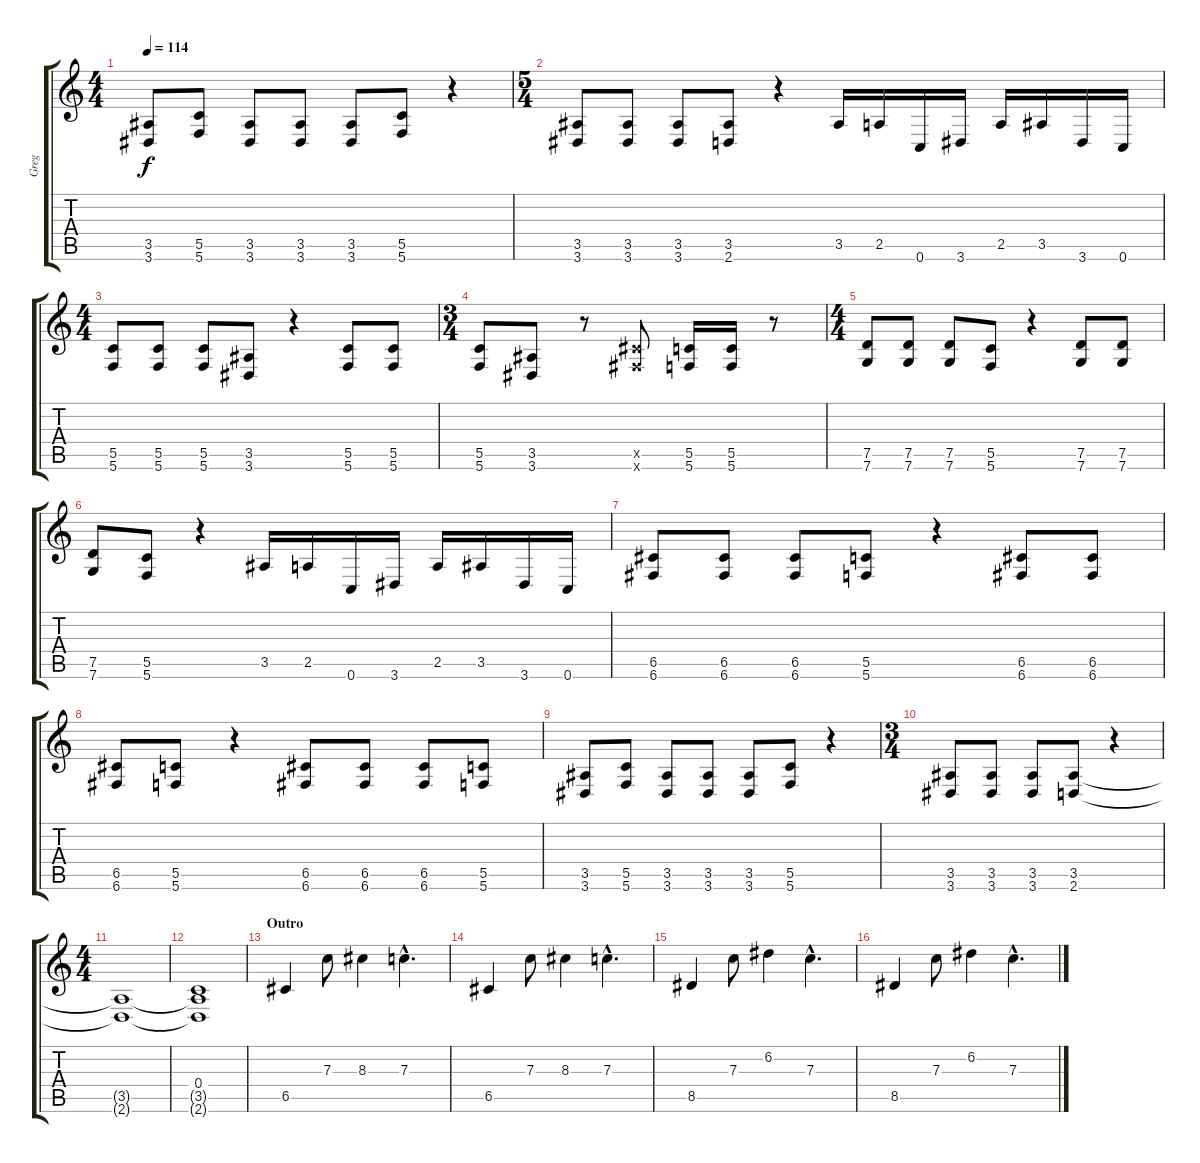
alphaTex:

\track ("Greg" "Greg") {instrument distortionguitar}
\staff {score tabs}
\tuning (D4 A3 F3 C3 G2 C2) {hide}
\ts (4 4)
\tempo 114
\clef g2
\ks c
(3.5 3.6).8{dy f} (5.5 5.6).8 (3.5 3.6).8 (3.5 3.6).8 (3.5 3.6).8 (5.5 5.6).8 r.4 |
\ts (5 4)
(3.5 3.6).8 (3.5 3.6).8 (3.5 3.6).8 (3.5 2.6).8 r.4 3.5.16 2.5.16 0.6.16 3.6.16 2.5.16 3.5.16 3.6.16 0.6.16 |
\ts (4 4)
(5.5 5.6).8 (5.5 5.6).8 (5.5 5.6).8 (3.5 3.6).8 r.4 (5.5 5.6).8 (5.5 5.6).8 |
\ts (3 4)
(5.5 5.6).8 (3.5 3.6).8 r.8 (6.5{x} 6.6{x}).8 (5.5 5.6).16 (5.5 5.6).16 r.8 |
\ts (4 4)
(7.5 7.6).8 (7.5 7.6).8 (7.5 7.6).8 (5.5 5.6).8 r.4 (7.5 7.6).8 (7.5 7.6).8 |
(7.5 7.6).8 (5.5 5.6).8 r.4 3.5.16 2.5.16 0.6.16 3.6.16 2.5.16 3.5.16 3.6.16 0.6.16 |
(6.5 6.6).8 (6.5 6.6).8 (6.5 6.6).8 (5.5 5.6).8 r.4 (6.5 6.6).8 (6.5 6.6).8 |
(6.5 6.6).8 (5.5 5.6).8 r.4 (6.5 6.6).8 (6.5 6.6).8 (6.5 6.6).8 (5.5 5.6).8 |
(3.5 3.6).8 (5.5 5.6).8 (3.5 3.6).8 (3.5 3.6).8 (3.5 3.6).8 (5.5 5.6).8 r.4 |
\ts (3 4)
(3.5 3.6).8 (3.5 3.6).8 (3.5 3.6).8 (3.5 2.6).8 r.4 |
\ts (4 4)
(3.5{t} 2.6{t}).1 |
(0.4 3.5{t} 2.6{t}).1 |
\section ("" "Outro")
6.5.4{instrument electricguitarclean} 7.3.8 8.3.4 7.3{hac}.4{d} |
6.5.4 7.3.8 8.3.4 7.3{hac}.4{d} |
8.5.4 7.3.8 6.2.4 7.3{hac}.4{d} |
8.5.4 7.3.8 6.2.4 7.3{hac}.4{d}
